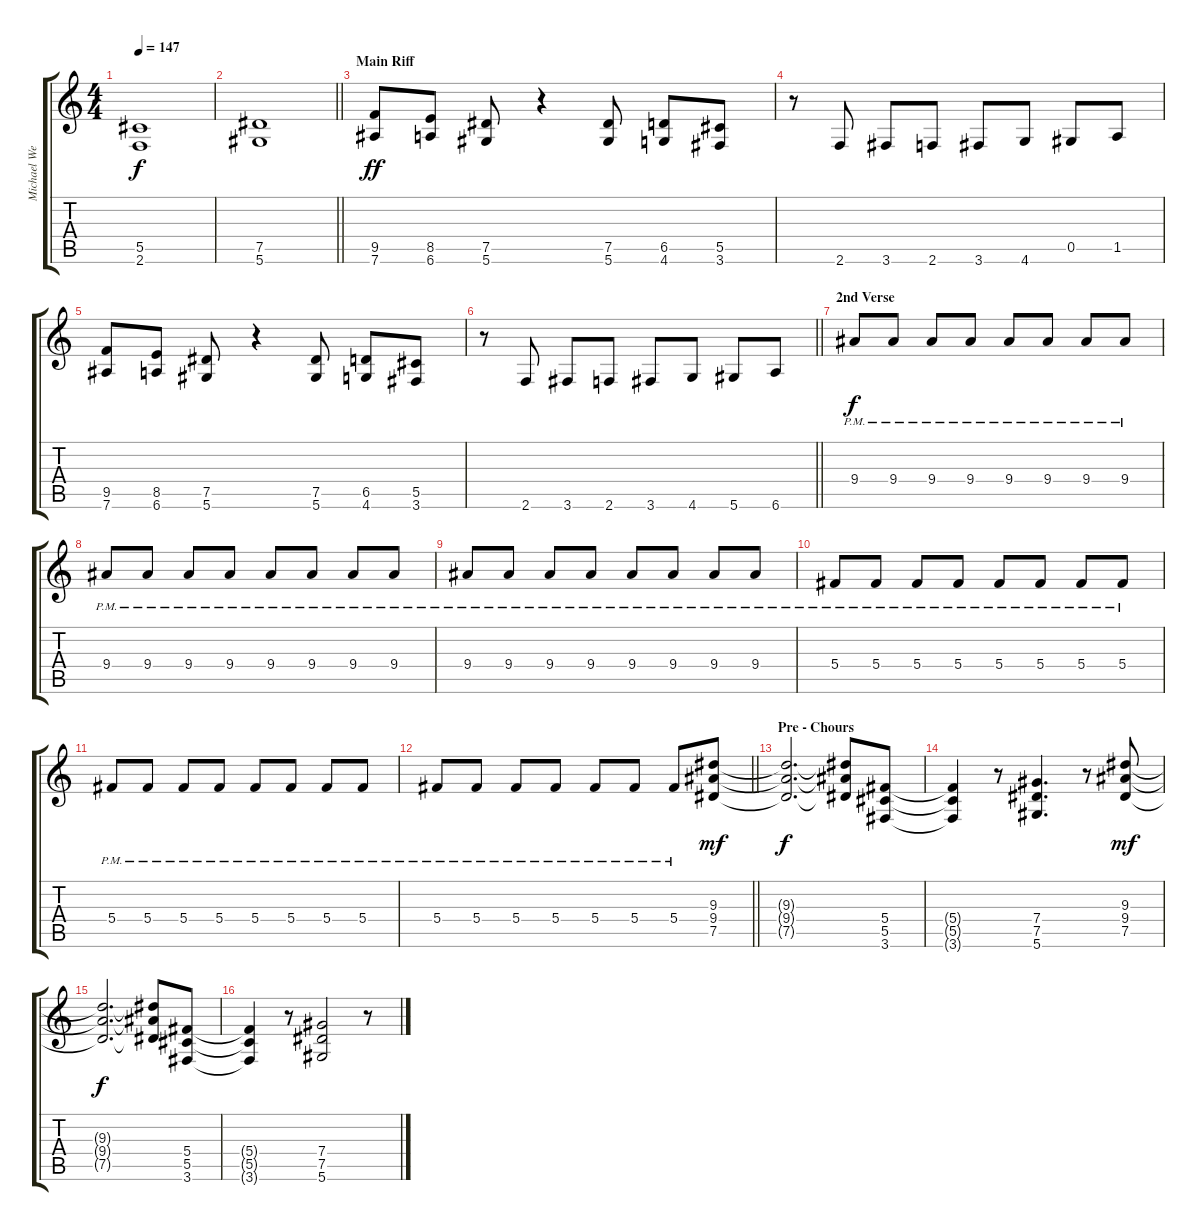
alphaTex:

\track ("Michael Weikath" "Michael We") {instrument distortionguitar}
\staff {score tabs}
\tuning (Eb4 Bb3 Gb3 Db3 Ab2 Eb2) {hide}
\ts (4 4)
\tempo 147
\clef g2
\ks c
(5.5 2.6).1{dy f} |
\barLineRight lightlight
(7.5 5.6).1 |
\section ("" "Main Riff")
(9.5 7.6).8{dy ff} (8.5 6.6).8 (7.5 5.6).8 r.4 (7.5 5.6).8 (6.5 4.6).8 (5.5 3.6).8 |
r.8 2.6.8 3.6.8 2.6.8 3.6.8 4.6.8 0.5.8 1.5.8 |
(9.5 7.6).8 (8.5 6.6).8 (7.5 5.6).8 r.4 (7.5 5.6).8 (6.5 4.6).8 (5.5 3.6).8 |
\barLineRight lightlight
r.8 2.6.8 3.6.8 2.6.8 3.6.8 4.6.8 5.6.8 6.6.8 |
\section ("" "2nd Verse")
9.4{pm}.8{dy f} 9.4{pm}.8 9.4{pm}.8 9.4{pm}.8 9.4{pm}.8 9.4{pm}.8 9.4{pm}.8 9.4{pm}.8 |
9.4{pm}.8 9.4{pm}.8 9.4{pm}.8 9.4{pm}.8 9.4{pm}.8 9.4{pm}.8 9.4{pm}.8 9.4{pm}.8 |
9.4{pm}.8 9.4{pm}.8 9.4{pm}.8 9.4{pm}.8 9.4{pm}.8 9.4{pm}.8 9.4{pm}.8 9.4{pm}.8 |
5.4{pm}.8 5.4{pm}.8 5.4{pm}.8 5.4{pm}.8 5.4{pm}.8 5.4{pm}.8 5.4{pm}.8 5.4{pm}.8 |
5.4{pm}.8 5.4{pm}.8 5.4{pm}.8 5.4{pm}.8 5.4{pm}.8 5.4{pm}.8 5.4{pm}.8 5.4{pm}.8 |
\barLineRight lightlight
5.4{pm}.8 5.4{pm}.8 5.4{pm}.8 5.4{pm}.8 5.4{pm}.8 5.4{pm}.8 5.4{pm}.8 (9.3 9.4 7.5).8{dy mf} |
\section ("" "Pre - Chours")
(9.3{t} 9.4{t} 7.5{t}).2{d dy f} (9.3{t} 9.4{t} 7.5{t}).8 (5.4 5.5 3.6).8 |
(5.4{t} 5.5{t} 3.6{t}).4 r.8 (7.4 7.5 5.6).4{d} r.8 (9.3 9.4 7.5).8{dy mf} |
(9.3{t} 9.4{t} 7.5{t}).2{d dy f} (9.3{t} 9.4{t} 7.5{t}).8 (5.4 5.5 3.6).8 |
(5.4{t} 5.5{t} 3.6{t}).4 r.8 (7.4 7.5 5.6).2 r.8
